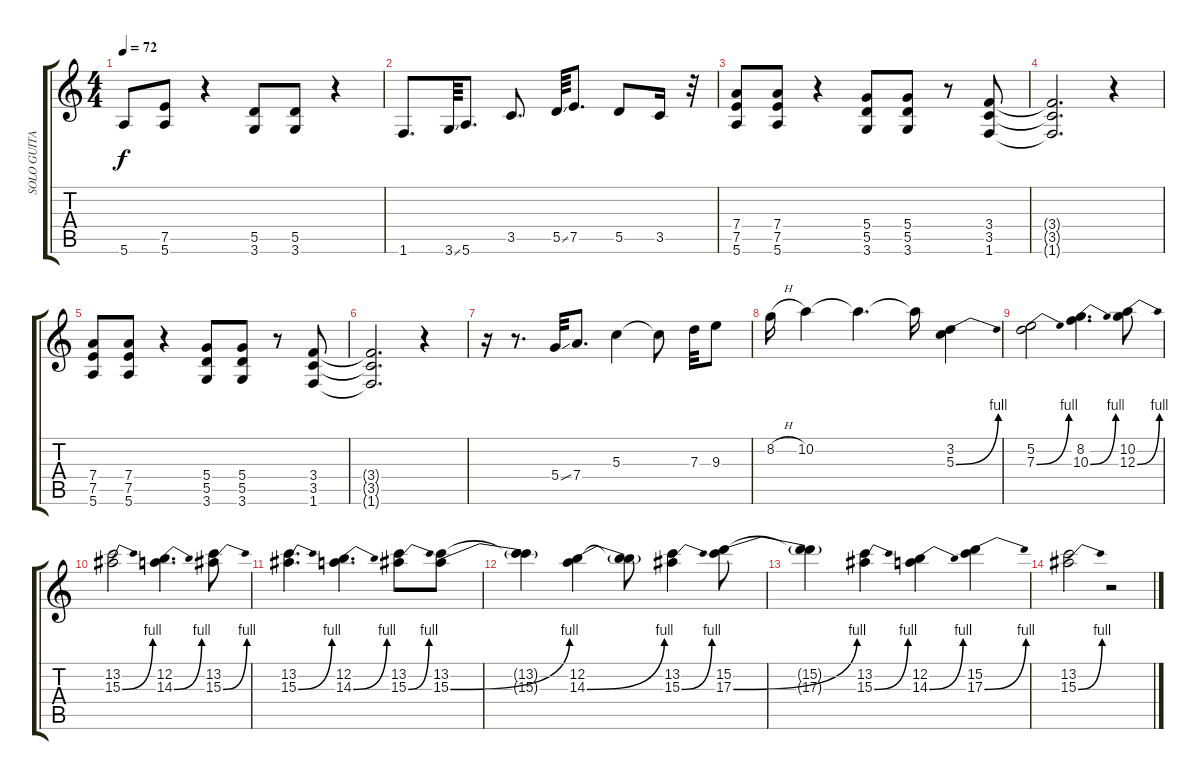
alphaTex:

\track ("SOLO GUITAR" "SOLO GUITA") {instrument overdrivenguitar}
\staff {score tabs}
\tuning (E4 B3 G3 D3 A2 E2) {hide}
\ts (4 4)
\tempo 72
\clef g2
\ks c
5.6.8{dy f} (7.5 5.6).8 r.4 (5.5 3.6).8 (5.5 3.6).8 r.4 |
1.6.8{d} 3.6{ss}.64 5.6.8{d} 3.5.8{d} 5.5{ss}.64 7.5.8{d} 5.5.8 3.5.16 r.32 |
(7.4 7.5 5.6).8 (7.4 7.5 5.6).8 r.4 (5.4 5.5 3.6).8 (5.4 5.5 3.6).8 r.8 (3.4 3.5 1.6).8 |
(3.4{t} 3.5{t} 1.6{t}).2{d} r.4 |
(7.4 7.5 5.6).8 (7.4 7.5 5.6).8 r.4 (5.4 5.5 3.6).8 (5.4 5.5 3.6).8 r.8 (3.4 3.5 1.6).8 |
(3.4{t} 3.5{t} 1.6{t}).2{d} r.4 |
r.16 r.8{d} 5.4{ss}.32 7.4.8{d} 5.3.4 5.3{t}.8 7.3.32 9.3.8 |
8.2{h}.16 10.2.4 10.2{t}.4{d} 10.2{t}.16 (3.2 5.3{be (bend 0 0 60 4)}).4 |
(5.2 7.3{be (bend 0 0 60 4)}).2 (8.2 10.3{be (bend 0 0 60 4)}).4{d} (10.2 12.3{be (bend 0 0 60 4)}).8 |
(13.2 15.3{be (bend 0 0 60 4)}).2 (12.2 14.3{be (bend 0 0 60 4)}).4{d} (13.2 15.3{be (bend 0 0 60 4)}).8 |
(13.2 15.3{be (bend 0 0 60 4)}).4{d} (12.2 14.3{be (bend 0 0 60 4)}).4{d} (13.2 15.3{be (bend 0 0 60 4)}).8 (13.2 15.3{be (bend 0 0 60 4)}).8 |
(13.2{t} 15.3{t}).4 (12.2 14.3{be (bend 0 0 60 4)}).4 (12.2{t} 14.3{t}).8 (13.2 15.3{be (bend 0 0 60 4)}).4 (15.2 17.3{be (bend 0 0 60 4)}).8 |
(15.2{t} 17.3{t}).4 (13.2 15.3{be (bend 0 0 60 4)}).4 (12.2 14.3{be (bend 0 0 60 4)}).4 (15.2 17.3{be (bend 0 0 60 4)}).4 |
(13.2 15.3{be (bend 0 0 60 4)}).2 r.2
